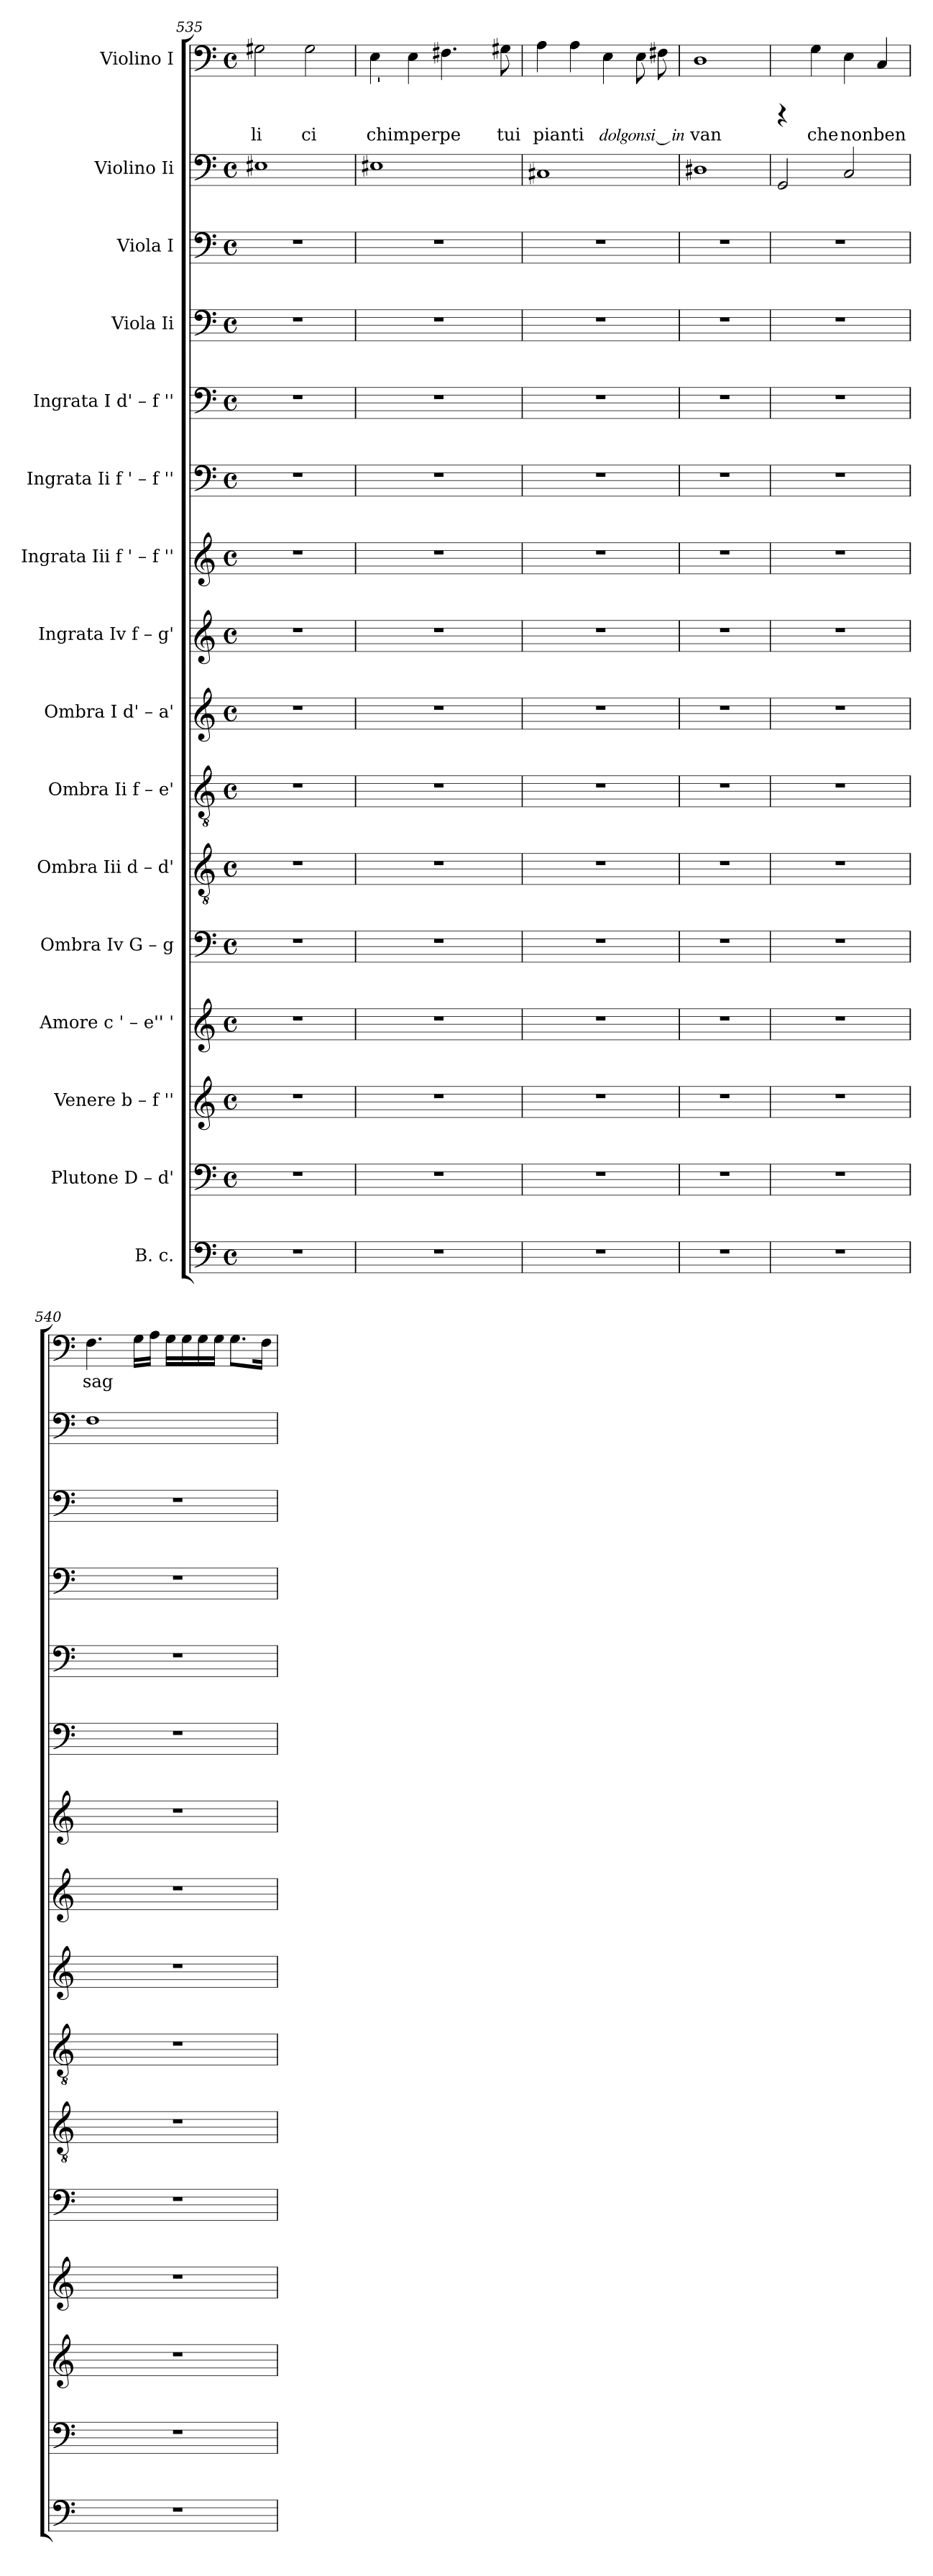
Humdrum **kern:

**kern	**kern	**kern	**kern	**kern	**kern	**kern	**kern	**kern	**kern	**kern	**kern	**kern	**kern	**kern	**kern	**text
*part16	*part15	*part14	*part13	*part12	*part11	*part10	*part9	*part8	*part7	*part6	*part5	*part4	*part3	*part2	*part1	*part1
*staff16	*staff15	*staff14	*staff13	*staff12	*staff11	*staff10	*staff9	*staff8	*staff7	*staff6	*staff5	*staff4	*staff3	*staff2	*staff1	*staff1
*I"B. c.	*I"Plutone  D – d'	*I"Venere  b – f ''	*I"Amore  c ' – e''  '	*I"Ombra Iv  G – g	*I"Ombra Iii  d – d'	*I"Ombra Ii  f – e'	*I"Ombra I  d' – a'	*I"Ingrata Iv  f – g'	*I"Ingrata Iii  f ' – f ''	*I"Ingrata Ii  f ' – f ''	*I"Ingrata I  d' – f ''	*I"Viola Ii	*I"Viola I	*I"Violino Ii	*I"Violino I	*
*clefF4	*clefF4	*clefG2	*clefG2	*clefF4	*clefGv2	*clefGv2	*clefG2	*clefG2	*clefG2	*clefF4	*clefF4	*clefF4	*clefF4	*clefF4	*clefF4	*
*k[]	*k[]	*k[]	*k[]	*k[]	*k[]	*k[]	*k[]	*k[]	*k[]	*k[]	*k[]	*k[]	*k[]	*k[]	*k[]	*
*C:	*C:	*C:	*C:	*C:	*C:	*C:	*C:	*C:	*C:	*C:	*C:	*C:	*C:	*C:	*C:	*
*M4/4	*M4/4	*M4/4	*M4/4	*M4/4	*M4/4	*M4/4	*M4/4	*M4/4	*M4/4	*M4/4	*M4/4	*M4/4	*M4/4	*M4/4	*M4/4	*
*met(c)	*met(c)	*met(c)	*met(c)	*met(c)	*met(c)	*met(c)	*met(c)	*met(c)	*met(c)	*met(c)	*met(c)	*met(c)	*met(c)	*met(c)	*met(c)	*
=535	=535	=535	=535	=535	=535	=535	=535	=535	=535	=535	=535	=535	=535	=535	=535	=535
!	!	!	!	!	!	!	!	!	!	!	!	!	!	!	!	!LO:LY:b:cj
1r	1r	1r	1r	1r	1r	1r	1r	1r	1r	1r	1r	1r	1r	1E#	2G#X\	li
!	!	!	!	!	!	!	!	!	!	!	!	!	!	!	!	!LO:LY:b:cj
.	.	.	.	.	.	.	.	.	.	.	.	.	.	.	2G#\	ci
=536	=536	=536	=536	=536	=536	=536	=536	=536	=536	=536	=536	=536	=536	=536	=536	=536
!	!	!	!	!	!	!	!	!	!	!	!	!	!	!	!	!LO:LY:b:cj
*	*	*	*	*	*	*	*	*	*	*	*	*	*	*	*^	*
1r	1r	1r	1r	1r	1r	1r	1r	1r	1r	1r	1r	1r	1r	1E#	4E\	64ryy	chimperpe
!	!	!	!	!	!	!	!	!	!	!	!	!	!	!	!	!LO:TX:b:t='	!
.	.	.	.	.	.	.	.	.	.	.	.	.	.	.	.	2ryy	.
!	!	!	!	!	!	!	!	!	!	!	!	!	!	!	!	!	!LO:LY:b:cj
.	.	.	.	.	.	.	.	.	.	.	.	.	.	.	4E\	.	.
!	!	!	!	!	!	!	!	!	!	!	!	!	!	!	!	!	!LO:LY:b:cj
.	.	.	.	.	.	.	.	.	.	.	.	.	.	.	4.F#X\	.	.
.	.	.	.	.	.	.	.	.	.	.	.	.	.	.	.	4ryy	.
.	.	.	.	.	.	.	.	.	.	.	.	.	.	.	.	8...ryy	.
!	!	!	!	!	!	!	!	!	!	!	!	!	!	!	!	!	!LO:LY:b:cj
.	.	.	.	.	.	.	.	.	.	.	.	.	.	.	8G#X\	.	tui
=537	=537	=537	=537	=537	=537	=537	=537	=537	=537	=537	=537	=537	=537	=537	=537	=537	=537
!	!	!	!	!	!	!	!	!	!	!	!	!	!	!	!	!	!LO:LY:b:cj
*	*	*	*	*	*	*	*	*	*	*	*	*	*	*	*v	*v	*
1r	1r	1r	1r	1r	1r	1r	1r	1r	1r	1r	1r	1r	1r	1C#X	4A\	pianti
!	!	!	!	!	!	!	!	!	!	!	!	!	!	!	!	!LO:LY:b:cj
.	.	.	.	.	.	.	.	.	.	.	.	.	.	.	4A\	.
!	!	!	!	!	!	!	!	!	!	!	!	!	!	!	!	!LO:LY:b:cj
.	.	.	.	.	.	.	.	.	.	.	.	.	.	.	4E\	dolgonsi‿in
!	!	!	!	!	!	!	!	!	!	!	!	!	!	!	!	!LO:LY:b:cj
.	.	.	.	.	.	.	.	.	.	.	.	.	.	.	8E\	.
!	!	!	!	!	!	!	!	!	!	!	!	!	!	!	!	!LO:LY:b:cj
.	.	.	.	.	.	.	.	.	.	.	.	.	.	.	8F#X\	.
=538	=538	=538	=538	=538	=538	=538	=538	=538	=538	=538	=538	=538	=538	=538	=538	=538
!	!	!	!	!	!	!	!	!	!	!	!	!	!	!	!	!LO:LY:b:cj
1r	1r	1r	1r	1r	1r	1r	1r	1r	1r	1r	1r	1r	1r	1D#	1D	van
=539	=539	=539	=539	=539	=539	=539	=539	=539	=539	=539	=539	=539	=539	=539	=539	=539
1r	1r	1r	1r	1r	1r	1r	1r	1r	1r	1r	1r	1r	1r	2GG/	4rCCC	.
!	!	!	!	!	!	!	!	!	!	!	!	!	!	!	!	!LO:LY:b:cj
.	.	.	.	.	.	.	.	.	.	.	.	.	.	.	4G\	che
!	!	!	!	!	!	!	!	!	!	!	!	!	!	!	!	!LO:LY:b:cj
.	.	.	.	.	.	.	.	.	.	.	.	.	.	2C/	4E\	non
!	!	!	!	!	!	!	!	!	!	!	!	!	!	!	!	!LO:LY:b:cj
.	.	.	.	.	.	.	.	.	.	.	.	.	.	.	4C/	ben
=540	=540	=540	=540	=540	=540	=540	=540	=540	=540	=540	=540	=540	=540	=540	=540	=540
!	!	!	!	!	!	!	!	!	!	!	!	!	!	!	!	!LO:LY:b:cj
1r	1r	1r	1r	1r	1r	1r	1r	1r	1r	1r	1r	1r	1r	1F	4.F\	sag
!	!	!	!	!	!	!	!	!	!	!	!	!	!	!	!	!LO:LY:b:cj
.	.	.	.	.	.	.	.	.	.	.	.	.	.	.	16G\L	.
!	!	!	!	!	!	!	!	!	!	!	!	!	!	!	!	!LO:LY:b:cj
.	.	.	.	.	.	.	.	.	.	.	.	.	.	.	16A\J	.
!	!	!	!	!	!	!	!	!	!	!	!	!	!	!	!	!LO:LY:b:cj
.	.	.	.	.	.	.	.	.	.	.	.	.	.	.	16G\L	.
!	!	!	!	!	!	!	!	!	!	!	!	!	!	!	!	!LO:LY:b:cj
.	.	.	.	.	.	.	.	.	.	.	.	.	.	.	16G\	.
!	!	!	!	!	!	!	!	!	!	!	!	!	!	!	!	!LO:LY:b:cj
.	.	.	.	.	.	.	.	.	.	.	.	.	.	.	16G\	.
!	!	!	!	!	!	!	!	!	!	!	!	!	!	!	!	!LO:LY:b:cj
.	.	.	.	.	.	.	.	.	.	.	.	.	.	.	16G\J	.
!	!	!	!	!	!	!	!	!	!	!	!	!	!	!	!	!LO:LY:b:cj
.	.	.	.	.	.	.	.	.	.	.	.	.	.	.	8.G\L	.
!	!	!	!	!	!	!	!	!	!	!	!	!	!	!	!	!LO:LY:b:cj
.	.	.	.	.	.	.	.	.	.	.	.	.	.	.	16F\J	.
=	=	=	=	=	=	=	=	=	=	=	=	=	=	=	=	=
*-	*-	*-	*-	*-	*-	*-	*-	*-	*-	*-	*-	*-	*-	*-	*-	*-
